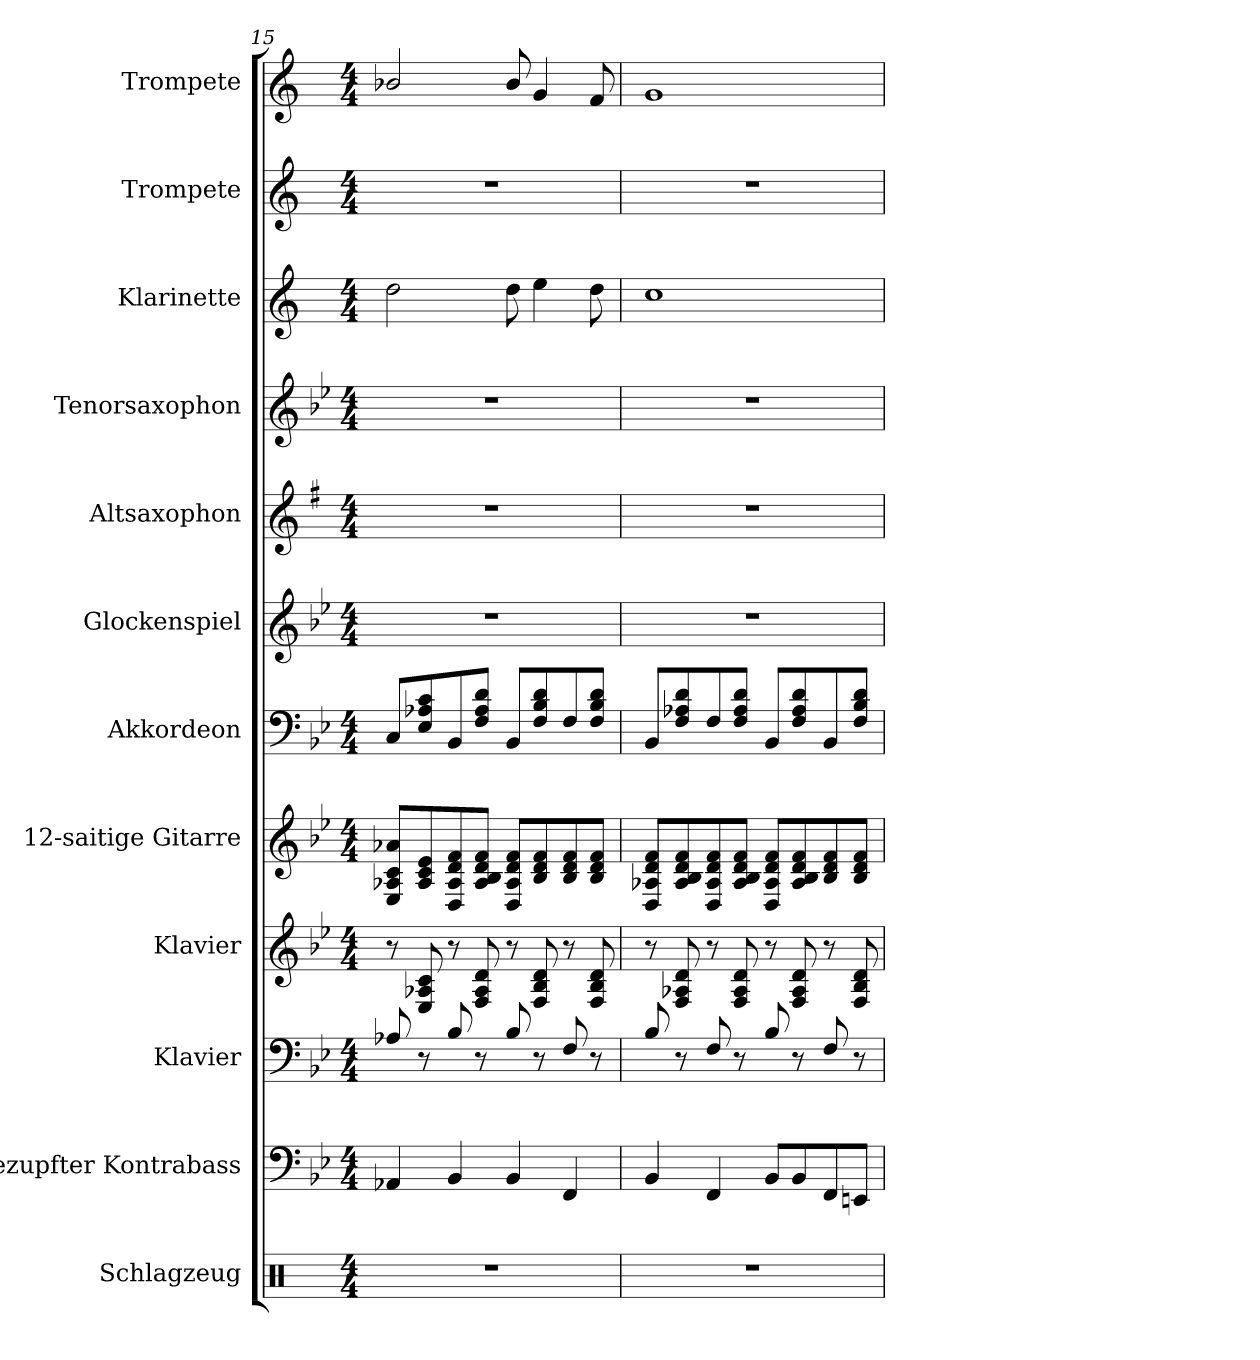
**kern	**kern	**kern	**kern	**kern	**kern	**kern	**kern	**kern	**kern	**kern	**kern
*part12	*part11	*part10	*part9	*part8	*part7	*part6	*part5	*part4	*part3	*part2	*part1
*staff12	*staff11	*staff10	*staff9	*staff8	*staff7	*staff6	*staff5	*staff4	*staff3	*staff2	*staff1
*I"Schlagzeug	*I"Gezupfter Kontrabass	*I"Klavier	*I"Klavier	*I"12-saitige Gitarre	*I"Akkordeon	*I"Glockenspiel	*I"Altsaxophon	*I"Tenorsaxophon	*I"Klarinette	*I"Trompete	*I"Trompete
*I'Schlgz.	*	*	*	*	*	*I'Gsp	*I'A.sax.	*I'T Sax	*	*I'Tpt	*I'Tpt
*clefX	*clefF4	*clefF4	*clefG2	*clefG2	*clefF4	*clefG2	*clefG2	*clefG2	*clefG2	*clefG2	*clefG2
*	*ITrd-7c-12	*	*	*ITrd-7c-12	*	*ITrd7c12	*ITrd5c9	*ITrd8c14	*ITrd1c2	*ITrd1c2	*ITrd1c2
*k[]	*k[b-e-]	*k[b-e-]	*k[b-e-]	*k[b-e-]	*k[b-e-]	*k[b-e-]	*k[b-e-]	*k[b-e-]	*k[b-e-]	*k[b-e-]	*k[b-e-]
*M4/4	*M4/4	*M4/4	*M4/4	*M4/4	*M4/4	*M4/4	*M4/4	*M4/4	*M4/4	*M4/4	*M4/4
=15	=15	=15	=15	=15	=15	=15	=15	=15	=15	=15	=15
1r	4A-X/	8A-X/	8r	8e-/ 8a-X/ 8cc/ 8aa-X/L	8C/L	1r	1r	1r	2cc\	1r	2a-X/
.	.	8r	8E-/ 8A-X/ 8c/	8a-/ 8cc/ 8ee-/	8E-/ 8A-X/ 8c/	.	.	.	.	.	.
.	4B-/	8B-/	8r	8d/ 8a-/ 8dd/ 8ff/	8BB-/	.	.	.	.	.	.
.	.	8r	8F/ 8A-/ 8d/	8a-/ 8b-/ 8dd/ 8ff/J	8F/ 8A-/ 8d/J	.	.	.	.	.	.
.	4B-/	8B-/	8r	8d/ 8a-/ 8dd/ 8ff/L	8BB-/L	.	.	.	8cc\	.	8a-/
.	.	8r	8F/ 8B-/ 8d/	8b-/ 8dd/ 8ff/	8F/ 8B-/ 8d/	.	.	.	4dd\	.	4f/
.	4F/	8F/	8r	8b-/ 8dd/ 8ff/	8F/	.	.	.	.	.	.
.	.	8r	8F/ 8B-/ 8d/	8b-/ 8dd/ 8ff/J	8F/ 8B-/ 8d/J	.	.	.	8cc\	.	8e-/
!!LO:PB:g=z
=16	=16	=16	=16	=16	=16	=16	=16	=16	=16	=16	=16
1r	4B-/	8B-/	8r	8d/ 8a-X/ 8dd/ 8ff/L	8BB-/L	1r	1r	1r	1b-	1r	1f
.	.	8r	8F/ 8A-X/ 8d/	8a-/ 8b-/ 8dd/ 8ff/	8F/ 8A-X/ 8d/	.	.	.	.	.	.
.	4F/	8F/	8r	8d/ 8a-/ 8dd/ 8ff/	8F/	.	.	.	.	.	.
.	.	8r	8F/ 8A-/ 8d/	8a-/ 8b-/ 8dd/ 8ff/J	8F/ 8A-/ 8d/J	.	.	.	.	.	.
.	8B-/L	8B-/	8r	8d/ 8a-/ 8dd/ 8ff/L	8BB-/L	.	.	.	.	.	.
.	8B-/	8r	8F/ 8A-/ 8d/	8a-/ 8b-/ 8dd/ 8ff/	8F/ 8A-/ 8d/	.	.	.	.	.	.
.	8F/	8F/	8r	8b-/ 8dd/ 8ff/	8BB-/	.	.	.	.	.	.
.	8En/J	8r	8F/ 8B-/ 8d/	8b-/ 8dd/ 8ff/J	8F/ 8B-/ 8d/J	.	.	.	.	.	.
=	=	=	=	=	=	=	=	=	=	=	=
*-	*-	*-	*-	*-	*-	*-	*-	*-	*-	*-	*-
